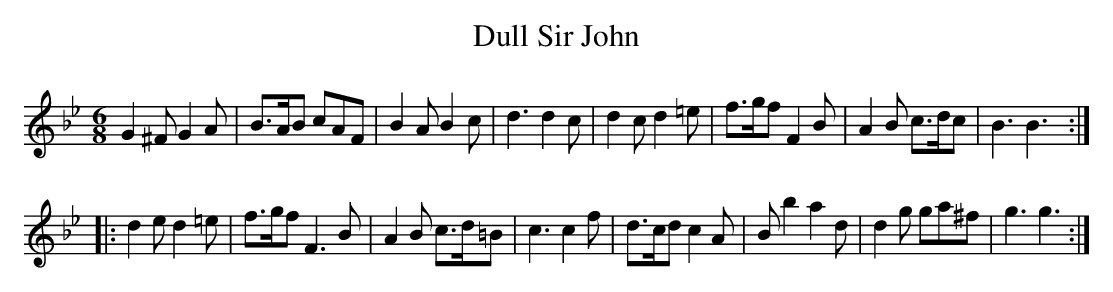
X:1
T:Dull Sir John
M:6/8
L:1/8
K:Gm
G2 ^F G2 A|B>AB cAF|B2 A B2 c|d3 d2 c|d2 c d2 =e|f>gf F2 B|A2 B c>dc|B3 B3:|
|: d2 e d2 =e|f>gf F3 B|A2 B c>d=B|c3 c2 f|d>cd c2 A|B b2 a2 d|d2 g ga^f|g3 g3:|
